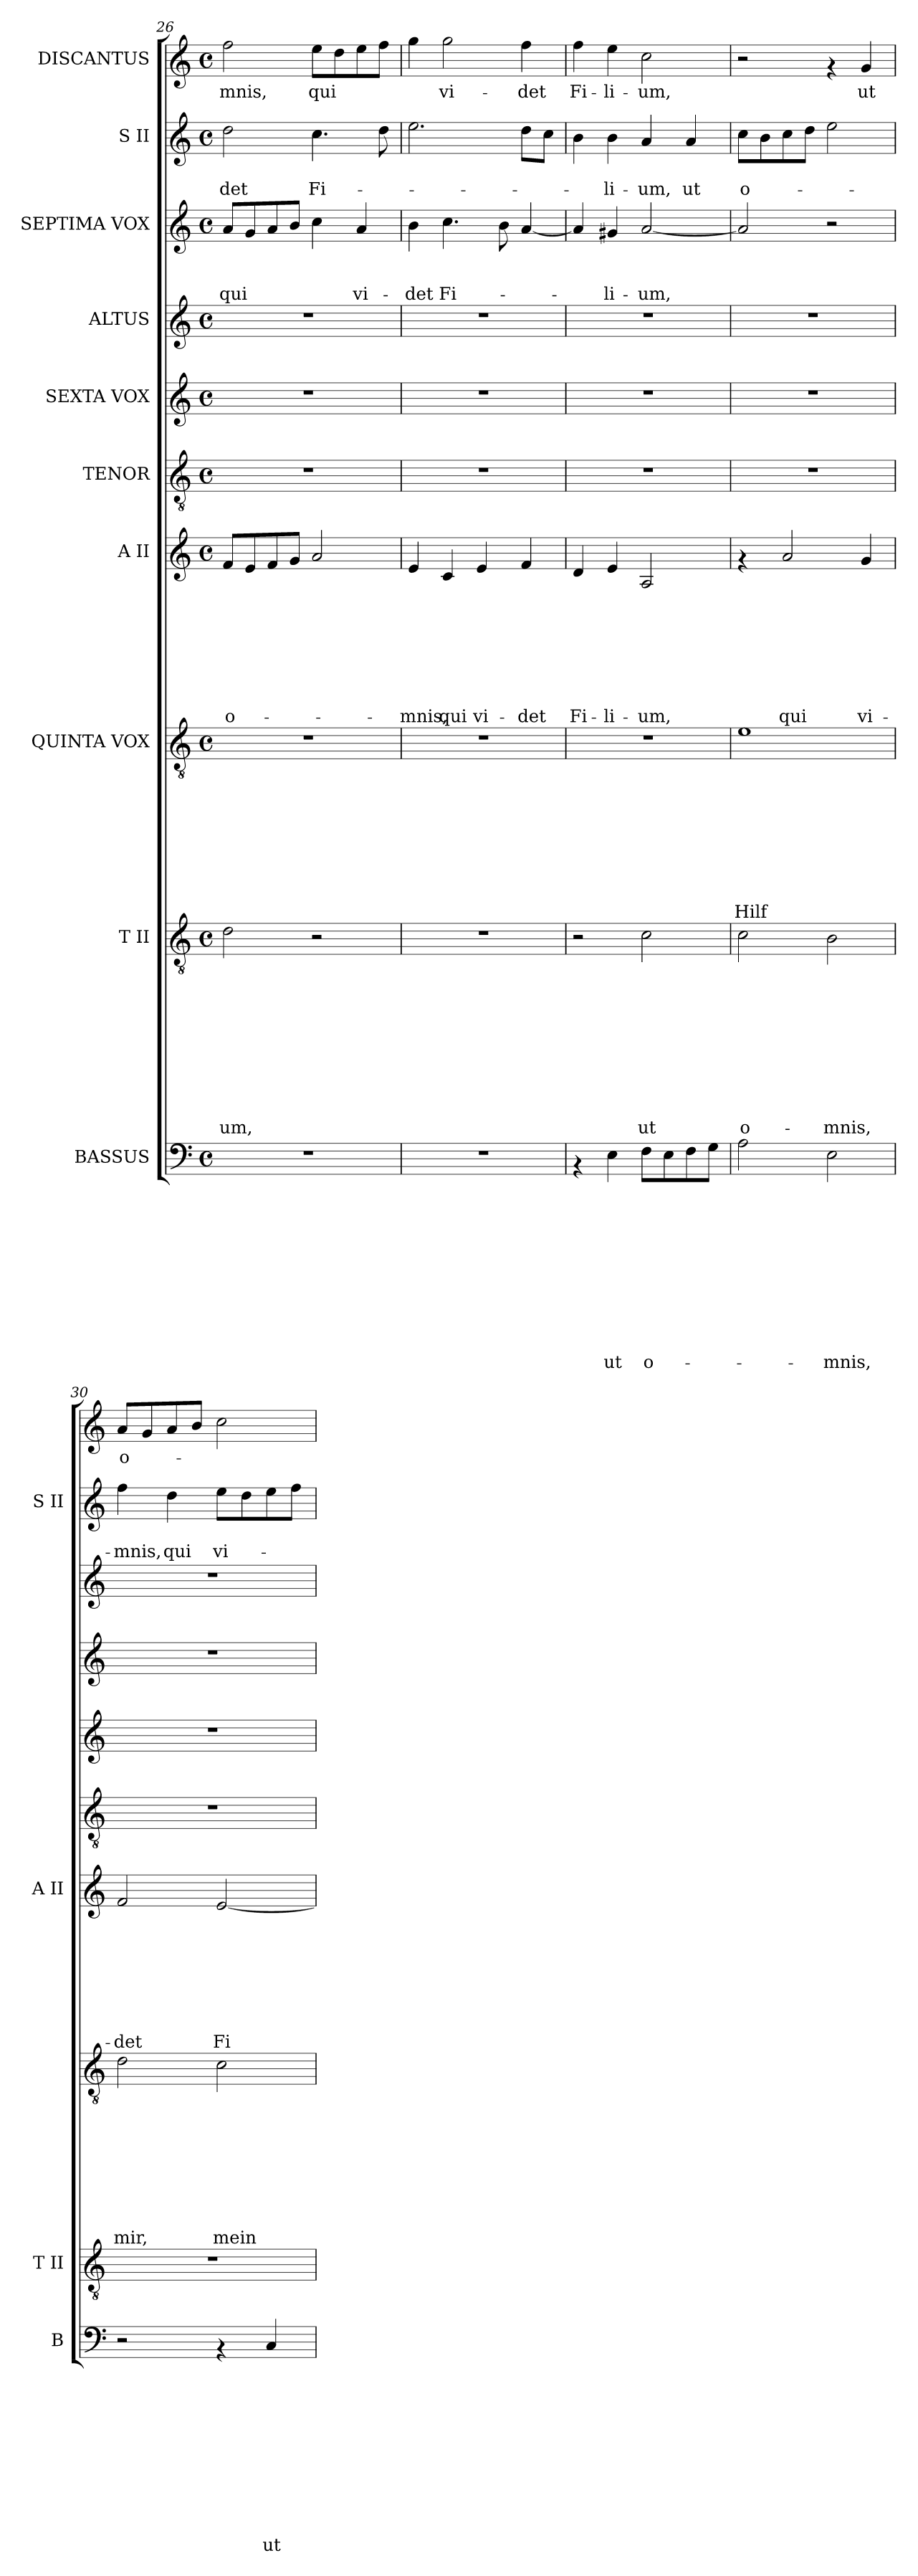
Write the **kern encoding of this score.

**kern	**text	**text	**text	**text	**text	**text	**text	**text	**text	**text	**text	**kern	**text	**text	**text	**text	**text	**text	**text	**text	**text	**text	**kern	**text	**text	**text	**text	**text	**text	**text	**text	**text	**kern	**text	**text	**text	**text	**text	**text	**text	**text	**kern	**kern	**kern	**kern	**text	**text	**text	**kern	**text	**text	**kern	**text
*part10	*part10	*part10	*part10	*part10	*part10	*part10	*part10	*part10	*part10	*part10	*part10	*part9	*part9	*part9	*part9	*part9	*part9	*part9	*part9	*part9	*part9	*part9	*part8	*part8	*part8	*part8	*part8	*part8	*part8	*part8	*part8	*part8	*part7	*part7	*part7	*part7	*part7	*part7	*part7	*part7	*part7	*part6	*part5	*part4	*part3	*part3	*part3	*part3	*part2	*part2	*part2	*part1	*part1
*staff10	*staff10	*staff10	*staff10	*staff10	*staff10	*staff10	*staff10	*staff10	*staff10	*staff10	*staff10	*staff9	*staff9	*staff9	*staff9	*staff9	*staff9	*staff9	*staff9	*staff9	*staff9	*staff9	*staff8	*staff8	*staff8	*staff8	*staff8	*staff8	*staff8	*staff8	*staff8	*staff8	*staff7	*staff7	*staff7	*staff7	*staff7	*staff7	*staff7	*staff7	*staff7	*staff6	*staff5	*staff4	*staff3	*staff3	*staff3	*staff3	*staff2	*staff2	*staff2	*staff1	*staff1
*I"BASSUS	*	*	*	*	*	*	*	*	*	*	*	*I"T II	*	*	*	*	*	*	*	*	*	*	*I"QUINTA VOX	*	*	*	*	*	*	*	*	*	*I"A II	*	*	*	*	*	*	*	*	*I"TENOR	*I"SEXTA VOX	*I"ALTUS	*I"SEPTIMA VOX	*	*	*	*I"S II	*	*	*I"DISCANTUS	*
*I'B	*	*	*	*	*	*	*	*	*	*	*	*I'T II	*	*	*	*	*	*	*	*	*	*	*	*	*	*	*	*	*	*	*	*	*I'A II	*	*	*	*	*	*	*	*	*	*	*	*	*	*	*	*I'S II	*	*	*	*
*clefF4	*	*	*	*	*	*	*	*	*	*	*	*clefGv2	*	*	*	*	*	*	*	*	*	*	*clefGv2	*	*	*	*	*	*	*	*	*	*clefG2	*	*	*	*	*	*	*	*	*clefGv2	*clefG2	*clefG2	*clefG2	*	*	*	*clefG2	*	*	*clefG2	*
*k[]	*	*	*	*	*	*	*	*	*	*	*	*k[]	*	*	*	*	*	*	*	*	*	*	*k[]	*	*	*	*	*	*	*	*	*	*k[]	*	*	*	*	*	*	*	*	*k[]	*k[]	*k[]	*k[]	*	*	*	*k[]	*	*	*k[]	*
*C:	*	*	*	*	*	*	*	*	*	*	*	*C:	*	*	*	*	*	*	*	*	*	*	*C:	*	*	*	*	*	*	*	*	*	*C:	*	*	*	*	*	*	*	*	*C:	*C:	*C:	*C:	*	*	*	*C:	*	*	*C:	*
*M4/4	*	*	*	*	*	*	*	*	*	*	*	*M4/4	*	*	*	*	*	*	*	*	*	*	*M4/4	*	*	*	*	*	*	*	*	*	*M4/4	*	*	*	*	*	*	*	*	*M4/4	*M4/4	*M4/4	*M4/4	*	*	*	*M4/4	*	*	*M4/4	*
*met(c)	*	*	*	*	*	*	*	*	*	*	*	*met(c)	*	*	*	*	*	*	*	*	*	*	*met(c)	*	*	*	*	*	*	*	*	*	*met(c)	*	*	*	*	*	*	*	*	*met(c)	*met(c)	*met(c)	*met(c)	*	*	*	*met(c)	*	*	*met(c)	*
=26	=26	=26	=26	=26	=26	=26	=26	=26	=26	=26	=26	=26	=26	=26	=26	=26	=26	=26	=26	=26	=26	=26	=26	=26	=26	=26	=26	=26	=26	=26	=26	=26	=26	=26	=26	=26	=26	=26	=26	=26	=26	=26	=26	=26	=26	=26	=26	=26	=26	=26	=26	=26	=26
!	!	!	!	!	!	!	!	!	!	!	!	!	!	!	!	!	!	!	!	!	!	!LO:LY:b	!	!	!	!	!	!	!	!	!	!	!	!	!	!	!	!	!	!	!LO:LY:b	!	!	!	!	!	!	!LO:LY:b	!	!	!LO:LY:b	!	!LO:LY:b
1r	.	.	.	.	.	.	.	.	.	.	.	2d\	.	.	.	.	.	.	.	.	.	-um,	1r	.	.	.	.	.	.	.	.	.	8f/L	.	.	.	.	.	.	.	o-	1r	1r	1r	8a/L	.	.	qui	2dd\	.	-det	2ff\	-mnis,
.	.	.	.	.	.	.	.	.	.	.	.	.	.	.	.	.	.	.	.	.	.	.	.	.	.	.	.	.	.	.	.	.	8e/	.	.	.	.	.	.	.	.	.	.	.	8g/	.	.	.	.	.	.	.	.
.	.	.	.	.	.	.	.	.	.	.	.	.	.	.	.	.	.	.	.	.	.	.	.	.	.	.	.	.	.	.	.	.	8f/	.	.	.	.	.	.	.	.	.	.	.	8a/	.	.	.	.	.	.	.	.
.	.	.	.	.	.	.	.	.	.	.	.	.	.	.	.	.	.	.	.	.	.	.	.	.	.	.	.	.	.	.	.	.	8g/J	.	.	.	.	.	.	.	.	.	.	.	8b/J	.	.	.	.	.	.	.	.
!	!	!	!	!	!	!	!	!	!	!	!	!	!	!	!	!	!	!	!	!	!	!	!	!	!	!	!	!	!	!	!	!	!	!	!	!	!	!	!	!	!	!	!	!	!	!	!	!	!	!	!LO:LY:b	!	!LO:LY:b
.	.	.	.	.	.	.	.	.	.	.	.	2r	.	.	.	.	.	.	.	.	.	.	.	.	.	.	.	.	.	.	.	.	2a/	.	.	.	.	.	.	.	.	.	.	.	4cc\	.	.	.	4.cc\	.	Fi-	8ee\L	qui
.	.	.	.	.	.	.	.	.	.	.	.	.	.	.	.	.	.	.	.	.	.	.	.	.	.	.	.	.	.	.	.	.	.	.	.	.	.	.	.	.	.	.	.	.	.	.	.	.	.	.	.	8dd\	.
!	!	!	!	!	!	!	!	!	!	!	!	!	!	!	!	!	!	!	!	!	!	!	!	!	!	!	!	!	!	!	!	!	!	!	!	!	!	!	!	!	!	!	!	!	!	!	!	!LO:LY:b	!	!	!	!	!
.	.	.	.	.	.	.	.	.	.	.	.	.	.	.	.	.	.	.	.	.	.	.	.	.	.	.	.	.	.	.	.	.	.	.	.	.	.	.	.	.	.	.	.	.	4a/	.	.	vi-	.	.	.	8ee\	.
.	.	.	.	.	.	.	.	.	.	.	.	.	.	.	.	.	.	.	.	.	.	.	.	.	.	.	.	.	.	.	.	.	.	.	.	.	.	.	.	.	.	.	.	.	.	.	.	.	8dd\	.	.	8ff\J	.
=27	=27	=27	=27	=27	=27	=27	=27	=27	=27	=27	=27	=27	=27	=27	=27	=27	=27	=27	=27	=27	=27	=27	=27	=27	=27	=27	=27	=27	=27	=27	=27	=27	=27	=27	=27	=27	=27	=27	=27	=27	=27	=27	=27	=27	=27	=27	=27	=27	=27	=27	=27	=27	=27
!	!	!	!	!	!	!	!	!	!	!	!	!	!	!	!	!	!	!	!	!	!	!	!	!	!	!	!	!	!	!	!	!	!	!	!	!	!	!	!	!	!LO:LY:b	!	!	!	!	!	!	!LO:LY:b	!	!	!	!	!
1r	.	.	.	.	.	.	.	.	.	.	.	1r	.	.	.	.	.	.	.	.	.	.	1r	.	.	.	.	.	.	.	.	.	4e/	.	.	.	.	.	.	.	-mnis,	1r	1r	1r	4b\	.	.	-det	2.ee\	.	.	4gg\	.
!	!	!	!	!	!	!	!	!	!	!	!	!	!	!	!	!	!	!	!	!	!	!	!	!	!	!	!	!	!	!	!	!	!	!	!	!	!	!	!	!	!LO:LY:b	!	!	!	!	!	!	!LO:LY:b	!	!	!	!	!LO:LY:b
.	.	.	.	.	.	.	.	.	.	.	.	.	.	.	.	.	.	.	.	.	.	.	.	.	.	.	.	.	.	.	.	.	4c/	.	.	.	.	.	.	.	qui	.	.	.	4.cc\	.	.	Fi-	.	.	.	2gg\	vi-
!	!	!	!	!	!	!	!	!	!	!	!	!	!	!	!	!	!	!	!	!	!	!	!	!	!	!	!	!	!	!	!	!	!	!	!	!	!	!	!	!	!LO:LY:b	!	!	!	!	!	!	!	!	!	!	!	!
.	.	.	.	.	.	.	.	.	.	.	.	.	.	.	.	.	.	.	.	.	.	.	.	.	.	.	.	.	.	.	.	.	4e/	.	.	.	.	.	.	.	vi-	.	.	.	.	.	.	.	.	.	.	.	.
.	.	.	.	.	.	.	.	.	.	.	.	.	.	.	.	.	.	.	.	.	.	.	.	.	.	.	.	.	.	.	.	.	.	.	.	.	.	.	.	.	.	.	.	.	8b\	.	.	.	.	.	.	.	.
!	!	!	!	!	!	!	!	!	!	!	!	!	!	!	!	!	!	!	!	!	!	!	!	!	!	!	!	!	!	!	!	!	!	!	!	!	!	!	!	!	!LO:LY:b	!	!	!	!	!	!	!	!	!	!	!	!LO:LY:b
.	.	.	.	.	.	.	.	.	.	.	.	.	.	.	.	.	.	.	.	.	.	.	.	.	.	.	.	.	.	.	.	.	4f/	.	.	.	.	.	.	.	-det	.	.	.	[<4a/	.	.	.	8dd\L	.	.	4ff\	-det
.	.	.	.	.	.	.	.	.	.	.	.	.	.	.	.	.	.	.	.	.	.	.	.	.	.	.	.	.	.	.	.	.	.	.	.	.	.	.	.	.	.	.	.	.	.	.	.	.	8cc\J	.	.	.	.
=28	=28	=28	=28	=28	=28	=28	=28	=28	=28	=28	=28	=28	=28	=28	=28	=28	=28	=28	=28	=28	=28	=28	=28	=28	=28	=28	=28	=28	=28	=28	=28	=28	=28	=28	=28	=28	=28	=28	=28	=28	=28	=28	=28	=28	=28	=28	=28	=28	=28	=28	=28	=28	=28
!	!	!	!	!	!	!	!	!	!	!	!	!	!	!	!	!	!	!	!	!	!	!	!	!	!	!	!	!	!	!	!	!	!	!	!	!	!	!	!	!	!LO:LY:b	!	!	!	!	!	!	!	!	!	!	!	!LO:LY:b
4rAA	.	.	.	.	.	.	.	.	.	.	.	2r	.	.	.	.	.	.	.	.	.	.	1r	.	.	.	.	.	.	.	.	.	4d/	.	.	.	.	.	.	.	Fi-	1r	1r	1r	4a/]	.	.	.	4b\	.	.	4ff\	Fi-
!	!	!	!	!	!	!	!	!	!	!	!LO:LY:b	!	!	!	!	!	!	!	!	!	!	!	!	!	!	!	!	!	!	!	!	!	!	!	!	!	!	!	!	!	!LO:LY:b	!	!	!	!	!	!	!LO:LY:b	!	!	!LO:LY:b	!	!LO:LY:b
4E\	.	.	.	.	.	.	.	.	.	.	ut	.	.	.	.	.	.	.	.	.	.	.	.	.	.	.	.	.	.	.	.	.	4e/	.	.	.	.	.	.	.	-li-	.	.	.	4g#X/	.	.	-li-	4b\	.	-li-	4ee\	-li-
!	!	!	!	!	!	!	!	!	!	!	!LO:LY:b	!	!	!	!	!	!	!	!	!	!	!LO:LY:b	!	!	!	!	!	!	!	!	!	!	!	!	!	!	!	!	!	!	!LO:LY:b	!	!	!	!	!	!	!LO:LY:b	!	!	!LO:LY:b	!	!LO:LY:b
8F\L	.	.	.	.	.	.	.	.	.	.	o-	2c\	.	.	.	.	.	.	.	.	.	ut	.	.	.	.	.	.	.	.	.	.	2A/	.	.	.	.	.	.	.	-um,	.	.	.	[<2a/	.	.	-um,	4a/	.	-um,	2cc\	-um,
8E\	.	.	.	.	.	.	.	.	.	.	.	.	.	.	.	.	.	.	.	.	.	.	.	.	.	.	.	.	.	.	.	.	.	.	.	.	.	.	.	.	.	.	.	.	.	.	.	.	.	.	.	.	.
!	!	!	!	!	!	!	!	!	!	!	!	!	!	!	!	!	!	!	!	!	!	!	!	!	!	!	!	!	!	!	!	!	!	!	!	!	!	!	!	!	!	!	!	!	!	!	!	!	!	!	!LO:LY:b	!	!
8F\	.	.	.	.	.	.	.	.	.	.	.	.	.	.	.	.	.	.	.	.	.	.	.	.	.	.	.	.	.	.	.	.	.	.	.	.	.	.	.	.	.	.	.	.	.	.	.	.	4a/	.	ut	.	.
8G\J	.	.	.	.	.	.	.	.	.	.	.	.	.	.	.	.	.	.	.	.	.	.	.	.	.	.	.	.	.	.	.	.	.	.	.	.	.	.	.	.	.	.	.	.	.	.	.	.	.	.	.	.	.
=29	=29	=29	=29	=29	=29	=29	=29	=29	=29	=29	=29	=29	=29	=29	=29	=29	=29	=29	=29	=29	=29	=29	=29	=29	=29	=29	=29	=29	=29	=29	=29	=29	=29	=29	=29	=29	=29	=29	=29	=29	=29	=29	=29	=29	=29	=29	=29	=29	=29	=29	=29	=29	=29
!	!	!	!	!	!	!	!	!	!	!	!	!	!	!	!	!	!	!	!	!	!	!LO:LY:b	!	!	!	!	!	!	!	!	!	!LO:LY:b	!	!	!	!	!	!	!	!	!	!	!	!	!	!	!	!	!	!	!LO:LY:b	!	!
2A\	.	.	.	.	.	.	.	.	.	.	.	2c\	.	.	.	.	.	.	.	.	.	o-	1e	.	.	.	.	.	.	.	.	Hilf	4rf	.	.	.	.	.	.	.	.	1r	1r	1r	2a/]	.	.	.	8cc\L	.	o-	2r	.
.	.	.	.	.	.	.	.	.	.	.	.	.	.	.	.	.	.	.	.	.	.	.	.	.	.	.	.	.	.	.	.	.	.	.	.	.	.	.	.	.	.	.	.	.	.	.	.	.	8b\	.	.	.	.
!	!	!	!	!	!	!	!	!	!	!	!	!	!	!	!	!	!	!	!	!	!	!	!	!	!	!	!	!	!	!	!	!	!	!	!	!	!	!	!	!	!LO:LY:b	!	!	!	!	!	!	!	!	!	!	!	!
.	.	.	.	.	.	.	.	.	.	.	.	.	.	.	.	.	.	.	.	.	.	.	.	.	.	.	.	.	.	.	.	.	2a/	.	.	.	.	.	.	.	qui	.	.	.	.	.	.	.	8cc\	.	.	.	.
.	.	.	.	.	.	.	.	.	.	.	.	.	.	.	.	.	.	.	.	.	.	.	.	.	.	.	.	.	.	.	.	.	.	.	.	.	.	.	.	.	.	.	.	.	.	.	.	.	8dd\J	.	.	.	.
!	!	!	!	!	!	!	!	!	!	!	!LO:LY:b	!	!	!	!	!	!	!	!	!	!	!LO:LY:b	!	!	!	!	!	!	!	!	!	!	!	!	!	!	!	!	!	!	!	!	!	!	!	!	!	!	!	!	!	!	!
2E\	.	.	.	.	.	.	.	.	.	.	-mnis,	2B\	.	.	.	.	.	.	.	.	.	-mnis,	.	.	.	.	.	.	.	.	.	.	.	.	.	.	.	.	.	.	.	.	.	.	2r	.	.	.	2ee\	.	.	4rf	.
!	!	!	!	!	!	!	!	!	!	!	!	!	!	!	!	!	!	!	!	!	!	!	!	!	!	!	!	!	!	!	!	!	!	!	!	!	!	!	!	!	!LO:LY:b	!	!	!	!	!	!	!	!	!	!	!	!LO:LY:b
.	.	.	.	.	.	.	.	.	.	.	.	.	.	.	.	.	.	.	.	.	.	.	.	.	.	.	.	.	.	.	.	.	4g/	.	.	.	.	.	.	.	vi-	.	.	.	.	.	.	.	.	.	.	4g/	ut
=30	=30	=30	=30	=30	=30	=30	=30	=30	=30	=30	=30	=30	=30	=30	=30	=30	=30	=30	=30	=30	=30	=30	=30	=30	=30	=30	=30	=30	=30	=30	=30	=30	=30	=30	=30	=30	=30	=30	=30	=30	=30	=30	=30	=30	=30	=30	=30	=30	=30	=30	=30	=30	=30
!	!	!	!	!	!	!	!	!	!	!	!	!	!	!	!	!	!	!	!	!	!	!	!	!	!	!	!	!	!	!	!	!LO:LY:b	!	!	!	!	!	!	!	!	!LO:LY:b	!	!	!	!	!	!	!	!	!	!LO:LY:b	!	!LO:LY:b
2r	.	.	.	.	.	.	.	.	.	.	.	1r	.	.	.	.	.	.	.	.	.	.	2d\	.	.	.	.	.	.	.	.	mir,	2f/	.	.	.	.	.	.	.	-det	1r	1r	1r	1r	.	.	.	4ff\	.	-mnis,	8a/L	o-
.	.	.	.	.	.	.	.	.	.	.	.	.	.	.	.	.	.	.	.	.	.	.	.	.	.	.	.	.	.	.	.	.	.	.	.	.	.	.	.	.	.	.	.	.	.	.	.	.	.	.	.	8g/	.
!	!	!	!	!	!	!	!	!	!	!	!	!	!	!	!	!	!	!	!	!	!	!	!	!	!	!	!	!	!	!	!	!	!	!	!	!	!	!	!	!	!	!	!	!	!	!	!	!	!	!	!LO:LY:b	!	!
.	.	.	.	.	.	.	.	.	.	.	.	.	.	.	.	.	.	.	.	.	.	.	.	.	.	.	.	.	.	.	.	.	.	.	.	.	.	.	.	.	.	.	.	.	.	.	.	.	4dd\	.	qui	8a/	.
.	.	.	.	.	.	.	.	.	.	.	.	.	.	.	.	.	.	.	.	.	.	.	.	.	.	.	.	.	.	.	.	.	.	.	.	.	.	.	.	.	.	.	.	.	.	.	.	.	.	.	.	8b/J	.
!	!	!	!	!	!	!	!	!	!	!	!	!	!	!	!	!	!	!	!	!	!	!	!	!	!	!	!	!	!	!	!	!LO:LY:b	!	!	!	!	!	!	!	!	!LO:LY:b	!	!	!	!	!	!	!	!	!	!LO:LY:b	!	!
4rAA	.	.	.	.	.	.	.	.	.	.	.	.	.	.	.	.	.	.	.	.	.	.	2c\	.	.	.	.	.	.	.	.	mein	[>2e/	.	.	.	.	.	.	.	Fi-	.	.	.	.	.	.	.	8ee\L	.	vi-	2cc\	.
.	.	.	.	.	.	.	.	.	.	.	.	.	.	.	.	.	.	.	.	.	.	.	.	.	.	.	.	.	.	.	.	.	.	.	.	.	.	.	.	.	.	.	.	.	.	.	.	.	8dd\	.	.	.	.
!	!	!	!	!	!	!	!	!	!	!	!LO:LY:b	!	!	!	!	!	!	!	!	!	!	!	!	!	!	!	!	!	!	!	!	!	!	!	!	!	!	!	!	!	!	!	!	!	!	!	!	!	!	!	!	!	!
4C/	.	.	.	.	.	.	.	.	.	.	ut	.	.	.	.	.	.	.	.	.	.	.	.	.	.	.	.	.	.	.	.	.	.	.	.	.	.	.	.	.	.	.	.	.	.	.	.	.	8ee\	.	.	.	.
.	.	.	.	.	.	.	.	.	.	.	.	.	.	.	.	.	.	.	.	.	.	.	.	.	.	.	.	.	.	.	.	.	.	.	.	.	.	.	.	.	.	.	.	.	.	.	.	.	8ff\J	.	.	.	.
=	=	=	=	=	=	=	=	=	=	=	=	=	=	=	=	=	=	=	=	=	=	=	=	=	=	=	=	=	=	=	=	=	=	=	=	=	=	=	=	=	=	=	=	=	=	=	=	=	=	=	=	=	=
*-	*-	*-	*-	*-	*-	*-	*-	*-	*-	*-	*-	*-	*-	*-	*-	*-	*-	*-	*-	*-	*-	*-	*-	*-	*-	*-	*-	*-	*-	*-	*-	*-	*-	*-	*-	*-	*-	*-	*-	*-	*-	*-	*-	*-	*-	*-	*-	*-	*-	*-	*-	*-	*-
